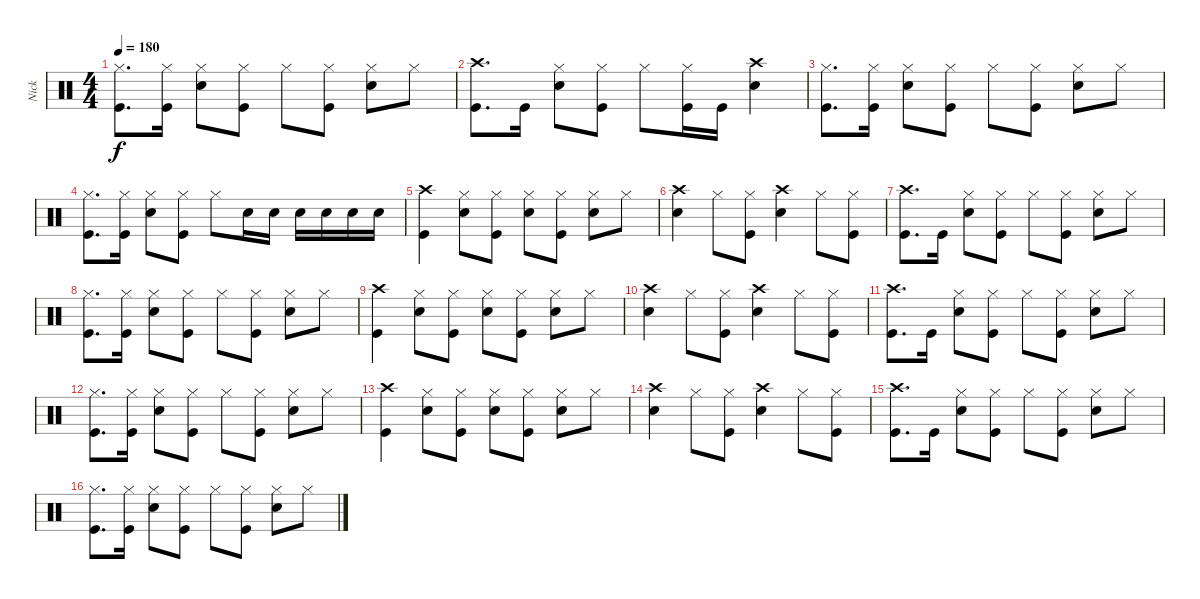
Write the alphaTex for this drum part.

\track ("Nick" "Nick") {solo instrument percussion}
\staff {score}
\articulation defaults
\ts (4 4)
\tempo 180
\clef neutral
\ks c
("Kick (hit)" "Hi-Hat (closed)").8{d dy f} ("Kick (hit)" "Hi-Hat (closed)").16 ("Hi-Hat (closed)" "Snare (hit) 2").8 ("Kick (hit)" "Hi-Hat (closed)").8 "Hi-Hat (closed)".8 ("Kick (hit)" "Hi-Hat (closed)").8 ("Hi-Hat (closed)" "Snare (hit) 2").8 "Hi-Hat (closed)".8 |
("Kick (hit)" "Crash high (hit)").8{d} "Kick (hit)".16 ("Hi-Hat (closed)" "Snare (hit) 2").8 ("Kick (hit)" "Hi-Hat (closed)").8 "Hi-Hat (closed)".8 ("Kick (hit)" "Hi-Hat (closed)").16 "Kick (hit)".16 ("Crash high (hit)" "Snare (hit) 2").4 |
("Kick (hit)" "Hi-Hat (closed)").8{d} ("Kick (hit)" "Hi-Hat (closed)").16 ("Hi-Hat (closed)" "Snare (hit) 2").8 ("Kick (hit)" "Hi-Hat (closed)").8 "Hi-Hat (closed)".8 ("Kick (hit)" "Hi-Hat (closed)").8 ("Hi-Hat (closed)" "Snare (hit) 2").8 "Hi-Hat (closed)".8 |
("Kick (hit)" "Hi-Hat (closed)").8{d} ("Kick (hit)" "Hi-Hat (closed)").16 ("Hi-Hat (closed)" "Snare (hit) 2").8 ("Kick (hit)" "Hi-Hat (closed)").8 "Hi-Hat (closed)".8 "Snare (hit) 2".16 "Snare (hit) 2".16 "Snare (hit) 2".16 "Snare (hit) 2".16 "Snare (hit) 2".16 "Snare (hit) 2".16 |
("Crash high (hit)" "Kick (hit)").4 ("Hi-Hat (closed)" "Snare (hit) 2").8 ("Kick (hit)" "Hi-Hat (closed)").8 ("Hi-Hat (closed)" "Snare (hit) 2").8 ("Kick (hit)" "Hi-Hat (closed)").8 ("Hi-Hat (closed)" "Snare (hit) 2").8 "Hi-Hat (closed)".8 |
("Crash high (hit)" "Snare (hit) 2").4 "Hi-Hat (closed)".8 ("Kick (hit)" "Hi-Hat (closed)").8 ("Crash high (hit)" "Snare (hit) 2").4 "Hi-Hat (closed)".8 ("Kick (hit)" "Hi-Hat (closed)").8 |
("Kick (hit)" "Crash high (hit)").8{d} "Kick (hit)".16 ("Hi-Hat (closed)" "Snare (hit) 2").8 ("Kick (hit)" "Hi-Hat (closed)").8 "Hi-Hat (closed)".8 ("Kick (hit)" "Hi-Hat (closed)").8 ("Hi-Hat (closed)" "Snare (hit) 2").8 "Hi-Hat (closed)".8 |
("Kick (hit)" "Hi-Hat (closed)").8{d} ("Kick (hit)" "Hi-Hat (closed)").16 ("Hi-Hat (closed)" "Snare (hit) 2").8 ("Kick (hit)" "Hi-Hat (closed)").8 "Hi-Hat (closed)".8 ("Kick (hit)" "Hi-Hat (closed)").8 ("Hi-Hat (closed)" "Snare (hit) 2").8 "Hi-Hat (closed)".8 |
("Crash high (hit)" "Kick (hit)").4 ("Hi-Hat (closed)" "Snare (hit) 2").8 ("Kick (hit)" "Hi-Hat (closed)").8 ("Hi-Hat (closed)" "Snare (hit) 2").8 ("Kick (hit)" "Hi-Hat (closed)").8 ("Hi-Hat (closed)" "Snare (hit) 2").8 "Hi-Hat (closed)".8 |
("Crash high (hit)" "Snare (hit) 2").4 "Hi-Hat (closed)".8 ("Kick (hit)" "Hi-Hat (closed)").8 ("Crash high (hit)" "Snare (hit) 2").4 "Hi-Hat (closed)".8 ("Kick (hit)" "Hi-Hat (closed)").8 |
("Kick (hit)" "Crash high (hit)").8{d} "Kick (hit)".16 ("Hi-Hat (closed)" "Snare (hit) 2").8 ("Kick (hit)" "Hi-Hat (closed)").8 "Hi-Hat (closed)".8 ("Kick (hit)" "Hi-Hat (closed)").8 ("Hi-Hat (closed)" "Snare (hit) 2").8 "Hi-Hat (closed)".8 |
("Kick (hit)" "Hi-Hat (closed)").8{d} ("Kick (hit)" "Hi-Hat (closed)").16 ("Hi-Hat (closed)" "Snare (hit) 2").8 ("Kick (hit)" "Hi-Hat (closed)").8 "Hi-Hat (closed)".8 ("Kick (hit)" "Hi-Hat (closed)").8 ("Hi-Hat (closed)" "Snare (hit) 2").8 "Hi-Hat (closed)".8 |
("Crash high (hit)" "Kick (hit)").4 ("Hi-Hat (closed)" "Snare (hit) 2").8 ("Kick (hit)" "Hi-Hat (closed)").8 ("Hi-Hat (closed)" "Snare (hit) 2").8 ("Kick (hit)" "Hi-Hat (closed)").8 ("Hi-Hat (closed)" "Snare (hit) 2").8 "Hi-Hat (closed)".8 |
("Crash high (hit)" "Snare (hit) 2").4 "Hi-Hat (closed)".8 ("Kick (hit)" "Hi-Hat (closed)").8 ("Crash high (hit)" "Snare (hit) 2").4 "Hi-Hat (closed)".8 ("Kick (hit)" "Hi-Hat (closed)").8 |
("Kick (hit)" "Crash high (hit)").8{d} "Kick (hit)".16 ("Hi-Hat (closed)" "Snare (hit) 2").8 ("Kick (hit)" "Hi-Hat (closed)").8 "Hi-Hat (closed)".8 ("Kick (hit)" "Hi-Hat (closed)").8 ("Hi-Hat (closed)" "Snare (hit) 2").8 "Hi-Hat (closed)".8 |
("Kick (hit)" "Hi-Hat (closed)").8{d} ("Kick (hit)" "Hi-Hat (closed)").16 ("Hi-Hat (closed)" "Snare (hit) 2").8 ("Kick (hit)" "Hi-Hat (closed)").8 "Hi-Hat (closed)".8 ("Kick (hit)" "Hi-Hat (closed)").8 ("Hi-Hat (closed)" "Snare (hit) 2").8 "Hi-Hat (closed)".8
